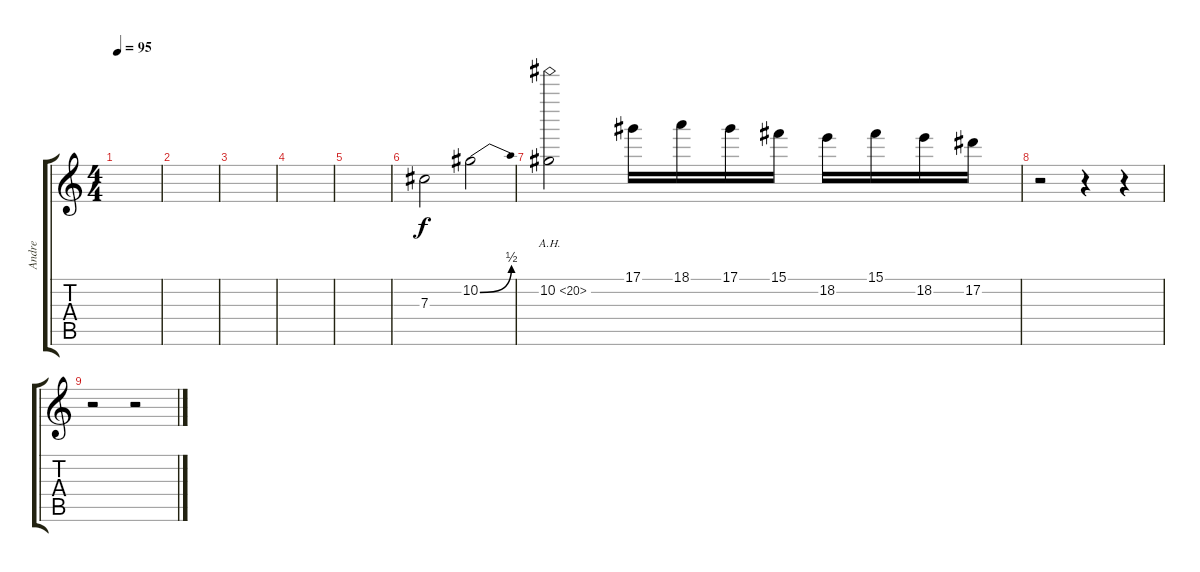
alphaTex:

\track ("Andre" "Andre") {instrument distortionguitar}
\staff {score tabs}
\tuning (Eb4 Bb3 Gb3 Db3 Ab2 Eb2) {hide}
\ts (4 4)
\tempo 95
\clef g2
\ks c
|
|
|
|
|
7.3.2 10.2{be (bend 0 0 60 2)}.2 |
10.2{ah 10}.2 17.1.16 18.1.16 17.1.16 15.1.16 18.2.16 15.1.16 18.2.16 17.2.16 |
r.2 r.4 r.4 |
r.2 r.2
